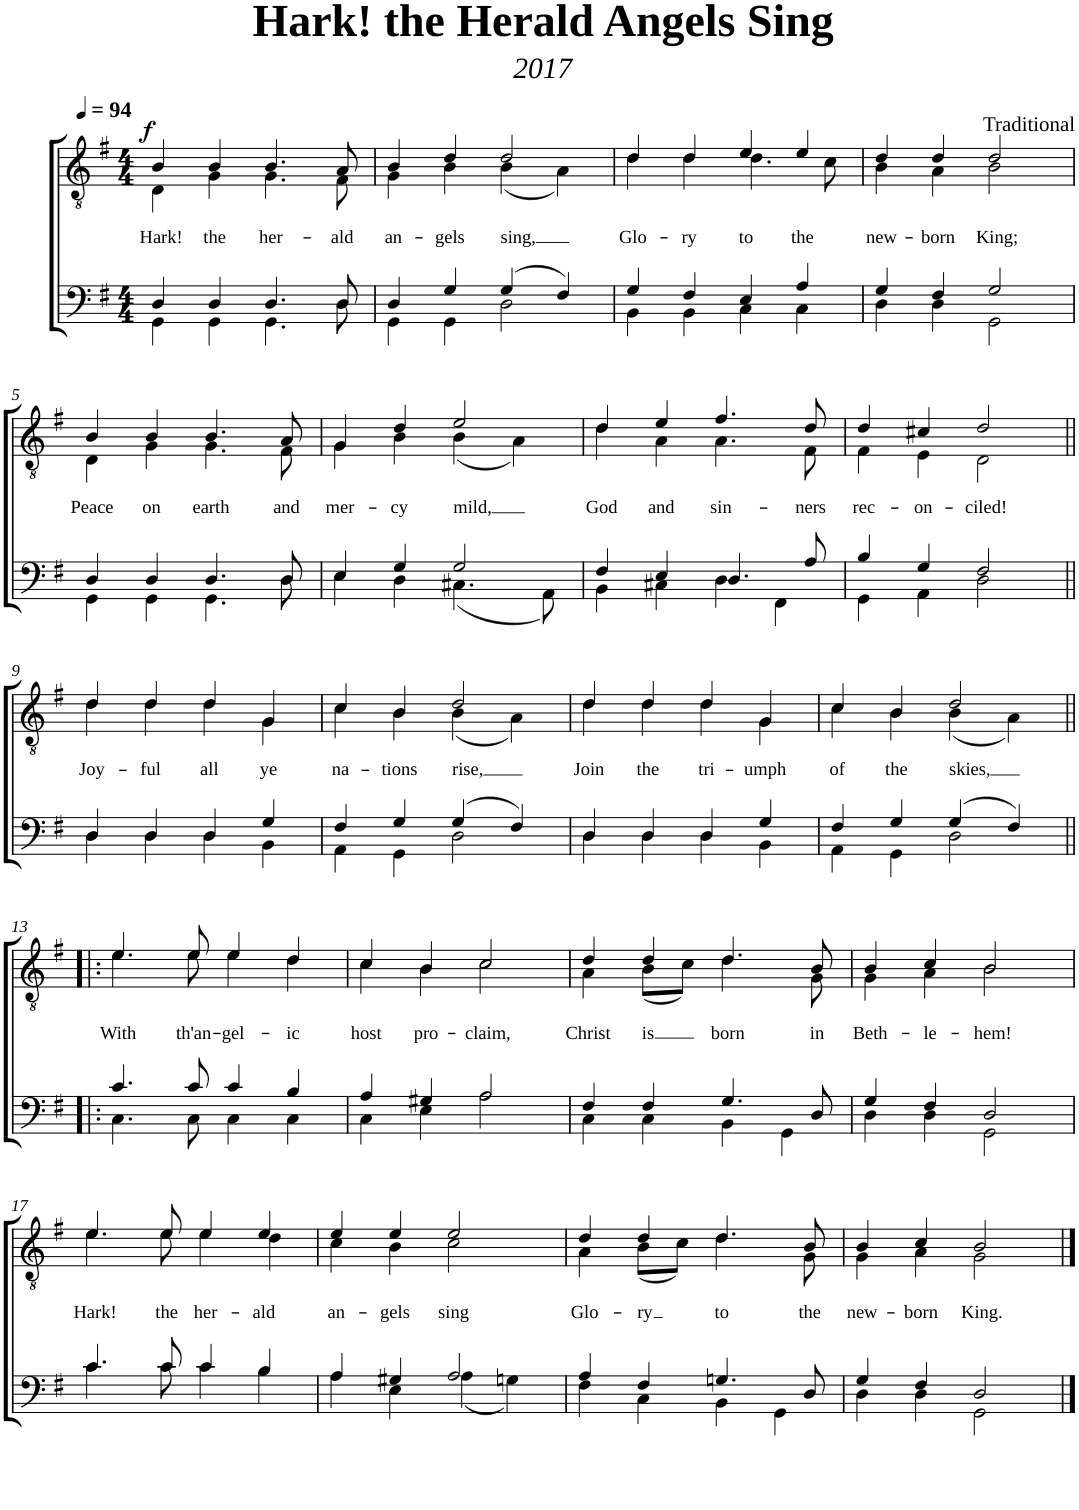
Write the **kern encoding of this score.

**kern	**kern	**text	**dynam
*part2	*part1	*part1	*part1
*staff2	*staff1	*staff1	*staff1
*I"Piano	*I"Piano	*	*
*I'Pno	*I'Pno	*	*
*clefF4	*clefGv2	*	*
*k[f#]	*k[f#]	*	*
*M4/4	*M4/4	*	*
*MM94	*MM94	*	*
=1	=1	=1	=1
*^	*	*	*
!	!	!	!LO:LY:b	!LO:DY:a
*	*	*^	*	*
4D/	4GG\	4B/	4D\	Hark!	f
!	!	!	!	!LO:LY:b	!
4D/	4GG\	4B/	4G\	the	.
!	!	!	!	!LO:LY:b	!
4.D/	4.GG\	4.B/	4.G\	her-	.
!	!	!	!	!LO:LY:b	!
8D/	8D\	8A/	8F#\	-ald	.
=2	=2	=2	=2	=2	=2
!	!	!	!	!LO:LY:b	!
4D/	4GG\	4B/	4G\	an-	.
!	!	!	!	!LO:LY:b	!
4G/	4GG\	4d/	4B\	-gels	.
!	!	!	!	!LO:LY:b	!
(4G/	2D\	2d/	(4B\	sing,	.
4F#/)	.	.	4A\)	.	.
=3	=3	=3	=3	=3	=3
!	!	!	!	!LO:LY:b	!
4G/	4BB\	4d/	4d\	Glo-	.
!	!	!	!	!LO:LY:b	!
4F#/	4BB\	4d/	4d\	-ry	.
!	!	!	!	!LO:LY:b	!
4E/	4C\	4e/	4.d\	to	.
!	!	!	!	!LO:LY:b	!
4A/	4C\	4e/	.	the	.
.	.	.	8c\	.	.
=4	=4	=4	=4	=4	=4
!	!	!	!	!LO:LY:b	!
4G/	4D\	4d/	4B\	new-	.
!	!	!	!	!LO:LY:b	!
4F#/	4D\	4d/	4A\	-born	.
!	!	!	!	!LO:LY:b	!
2G/	2GG\	2d/	2B\	King;	.
!!LO:LB:g=z	!!
=5	=5	=5	=5	=5	=5
!	!	!	!	!LO:LY:b	!
4D/	4GG\	4B/	4D\	Peace	.
!	!	!	!	!LO:LY:b	!
4D/	4GG\	4B/	4G\	on	.
!	!	!	!	!LO:LY:b	!
4.D/	4.GG\	4.B/	4.G\	earth	.
!	!	!	!	!LO:LY:b	!
8D/	8D\	8A/	8F#\	and	.
=6	=6	=6	=6	=6	=6
!	!	!	!	!LO:LY:b	!
4E/	4E\	4G/	4G\	mer-	.
!	!	!	!	!LO:LY:b	!
4G/	4D\	4d/	4B\	-cy	.
!	!	!	!	!LO:LY:b	!
2G/	(4.C#X\	2e/	(4B\	mild,	.
.	.	.	4A\)	.	.
.	8AA\)	.	.	.	.
=7	=7	=7	=7	=7	=7
!	!	!	!	!LO:LY:b	!
4F#/	4BB\	4d/	4d\	God	.
!	!	!	!	!LO:LY:b	!
4E/	4C#X\	4e/	4A\	and	.
!	!	!	!	!LO:LY:b	!
4.D/	4D\	4.f#/	4.A\	sin-	.
.	4FF#\	.	.	.	.
!	!	!	!	!LO:LY:b	!
8A/	.	8d/	8F#\	-ners	.
=8	=8	=8	=8	=8	=8
!	!	!	!	!LO:LY:b	!
4B/	4GG\	4d/	4F#\	rec-	.
!	!	!	!	!LO:LY:b	!
4G/	4AA\	4c#X/	4E\	-on-	.
!	!	!	!	!LO:LY:b	!
2F#/	2D\	2d/	2D\	-ciled!	.
!!LO:LB:g=z	!!
=9||	=9||	=9||	=9||	=9||	=9||
!	!	!	!	!LO:LY:b	!
4D/	4D\	4d/	4d\	Joy-	.
!	!	!	!	!LO:LY:b	!
4D/	4D\	4d/	4d\	-ful	.
!	!	!	!	!LO:LY:b	!
4D/	4D\	4d/	4d\	all	.
!	!	!	!	!LO:LY:b	!
4G/	4BB\	4G/	4G\	ye	.
=10	=10	=10	=10	=10	=10
!	!	!	!	!LO:LY:b	!
4F#/	4AA\	4c/	4c\	na-	.
!	!	!	!	!LO:LY:b	!
4G/	4GG\	4B/	4B\	-tions	.
!	!	!	!	!LO:LY:b	!
(4G/	2D\	2d/	(4B\	rise,	.
4F#/)	.	.	4A\)	.	.
=11	=11	=11	=11	=11	=11
!	!	!	!	!LO:LY:b	!
4D/	4D\	4d/	4d\	Join	.
!	!	!	!	!LO:LY:b	!
4D/	4D\	4d/	4d\	the	.
!	!	!	!	!LO:LY:b	!
4D/	4D\	4d/	4d\	tri-	.
!	!	!	!	!LO:LY:b	!
4G/	4BB\	4G/	4G\	-umph	.
=12	=12	=12	=12	=12	=12
!	!	!	!	!LO:LY:b	!
4F#/	4AA\	4c/	4c\	of	.
!	!	!	!	!LO:LY:b	!
4G/	4GG\	4B/	4B\	the	.
!	!	!	!	!LO:LY:b	!
(4G/	2D\	2d/	(4B\	skies,	.
4F#/)	.	.	4A\)	.	.
!!LO:LB:g=z	!!
=13!|:	=13!|:	=13!|:	=13!|:	=13!|:	=13!|:
!	!	!	!	!LO:LY:b	!
4.c/	4.C\	4.e/	4.e\	With	.
!	!	!	!	!LO:LY:b	!
8c/	8C\	8e/	8e\	th'an-	.
!	!	!	!	!LO:LY:b	!
4c/	4C\	4e/	4e\	-gel-	.
!	!	!	!	!LO:LY:b	!
4B/	4C\	4d/	4d\	-ic	.
=14	=14	=14	=14	=14	=14
!	!	!	!	!LO:LY:b	!
4A/	4C\	4c/	4c\	host	.
!	!	!	!	!LO:LY:b	!
4G#X/	4E\	4B/	4B\	pro-	.
!	!	!	!	!LO:LY:b	!
2A/	2A\	2c/	2c\	-claim,	.
=15	=15	=15	=15	=15	=15
!	!	!	!	!LO:LY:b	!
4F#/	4C\	4d/	4A\	Christ	.
!	!	!	!	!LO:LY:b	!
4F#/	4C\	4d/	(8B\L	is	.
.	.	.	8c\J)	.	.
!	!	!	!	!LO:LY:b	!
4.G/	4BB\	4.d/	4.d\	born	.
.	4GG\	.	.	.	.
!	!	!	!	!LO:LY:b	!
8D/	.	8B/	8G\	in	.
=16	=16	=16	=16	=16	=16
!	!	!	!	!LO:LY:b	!
4G/	4D\	4B/	4G\	Beth-	.
!	!	!	!	!LO:LY:b	!
4F#/	4D\	4c/	4A\	-le-	.
!	!	!	!	!LO:LY:b	!
2D/	2GG\	2B/	2B\	-hem!	.
!!LO:LB:g=z	!!
=17	=17	=17	=17	=17	=17
!	!	!	!	!LO:LY:b	!
4.c/	4.c\	4.e/	4.e\	Hark!	.
!	!	!	!	!LO:LY:b	!
8c/	8c\	8e/	8e\	the	.
!	!	!	!	!LO:LY:b	!
4c/	4c\	4e/	4e\	her-	.
!	!	!	!	!LO:LY:b	!
4B/	4B\	4e/	4d\	-ald	.
=18	=18	=18	=18	=18	=18
!	!	!	!	!LO:LY:b	!
4A/	4A\	4e/	4c\	an-	.
!	!	!	!	!LO:LY:b	!
4G#X/	4E\	4e/	4B\	-gels	.
!	!	!	!	!LO:LY:b	!
2A/	(4A\	2e/	2c\	sing	.
.	4Gn\)	.	.	.	.
=19	=19	=19	=19	=19	=19
!	!	!	!	!LO:LY:b	!
4A/	4F#\	4d/	4A\	Glo-	.
!	!	!	!	!LO:LY:b	!
4F#/	4C\	4d/	(8B\L	-ry	.
.	.	.	8c\J)	.	.
!	!	!	!	!LO:LY:b	!
4.Gn/	4BB\	4.d/	4.d\	to	.
.	4GG\	.	.	.	.
!	!	!	!	!LO:LY:b	!
8D/	.	8B/	8G\	the	.
=20	=20	=20	=20	=20	=20
!	!	!	!	!LO:LY:b	!
4G/	4D\	4B/	4G\	new-	.
!	!	!	!	!LO:LY:b	!
4F#/	4D\	4c/	4A\	-born	.
!	!	!	!	!LO:LY:b	!
2D/	2GG\	2B/	2G\	King.	.
*v	*v	*	*	*	*
*	*v	*v	*	*
==	==	==	==
*-	*-	*-	*-
